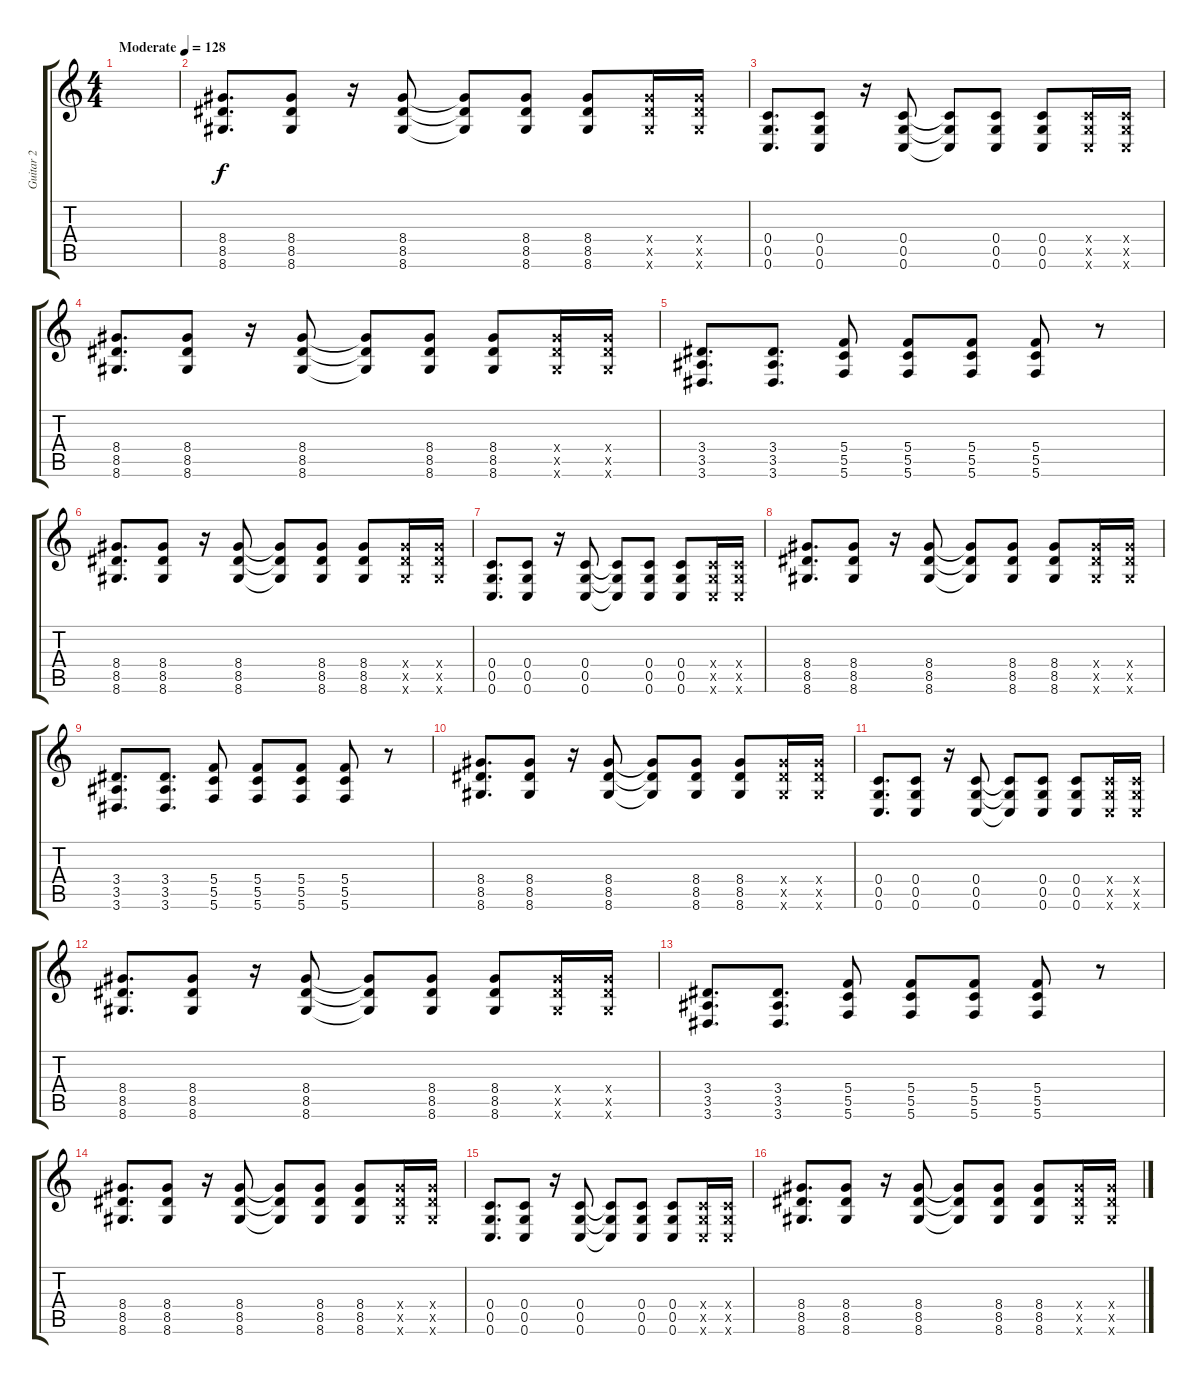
\track ("Guitar 2" "Guitar 2") {instrument distortionguitar}
\staff {score tabs}
\tuning (D4 A3 F3 C3 G2 C2) {hide}
\ts (4 4)
\tempo (128 "Moderate")
\clef g2
\ks c
|
(8.4 8.5 8.6).8{d} (8.4 8.5 8.6).8 r.16 (8.4 8.5 8.6).8 (8.4{t} 8.5{t} 8.6{t}).8 (8.4 8.5 8.6).8 (8.4 8.5 8.6).8 (8.4{x} 8.5{x} 8.6{x}).16 (8.4{x} 8.5{x} 8.6{x}).16 |
(0.4 0.5 0.6).8{d} (0.4 0.5 0.6).8 r.16 (0.4 0.5 0.6).8 (0.4{t} 0.5{t} 0.6{t}).8 (0.4 0.5 0.6).8 (0.4 0.5 0.6).8 (0.4{x} 0.5{x} 0.6{x}).16 (0.4{x} 0.5{x} 0.6{x}).16 |
(8.4 8.5 8.6).8{d} (8.4 8.5 8.6).8 r.16 (8.4 8.5 8.6).8 (8.4{t} 8.5{t} 8.6{t}).8 (8.4 8.5 8.6).8 (8.4 8.5 8.6).8 (8.4{x} 8.5{x} 8.6{x}).16 (8.4{x} 8.5{x} 8.6{x}).16 |
(3.4 3.5 3.6).8{d} (3.4 3.5 3.6).8{d} (5.4 5.5 5.6).8 (5.4 5.5 5.6).8 (5.4 5.5 5.6).8 (5.4 5.5 5.6).8 r.8 |
(8.4 8.5 8.6).8{d} (8.4 8.5 8.6).8 r.16 (8.4 8.5 8.6).8 (8.4{t} 8.5{t} 8.6{t}).8 (8.4 8.5 8.6).8 (8.4 8.5 8.6).8 (8.4{x} 8.5{x} 8.6{x}).16 (8.4{x} 8.5{x} 8.6{x}).16 |
(0.4 0.5 0.6).8{d} (0.4 0.5 0.6).8 r.16 (0.4 0.5 0.6).8 (0.4{t} 0.5{t} 0.6{t}).8 (0.4 0.5 0.6).8 (0.4 0.5 0.6).8 (0.4{x} 0.5{x} 0.6{x}).16 (0.4{x} 0.5{x} 0.6{x}).16 |
(8.4 8.5 8.6).8{d} (8.4 8.5 8.6).8 r.16 (8.4 8.5 8.6).8 (8.4{t} 8.5{t} 8.6{t}).8 (8.4 8.5 8.6).8 (8.4 8.5 8.6).8 (8.4{x} 8.5{x} 8.6{x}).16 (8.4{x} 8.5{x} 8.6{x}).16 |
(3.4 3.5 3.6).8{d} (3.4 3.5 3.6).8{d} (5.4 5.5 5.6).8 (5.4 5.5 5.6).8 (5.4 5.5 5.6).8 (5.4 5.5 5.6).8 r.8 |
(8.4 8.5 8.6).8{d} (8.4 8.5 8.6).8 r.16 (8.4 8.5 8.6).8 (8.4{t} 8.5{t} 8.6{t}).8 (8.4 8.5 8.6).8 (8.4 8.5 8.6).8 (8.4{x} 8.5{x} 8.6{x}).16 (8.4{x} 8.5{x} 8.6{x}).16 |
(0.4 0.5 0.6).8{d} (0.4 0.5 0.6).8 r.16 (0.4 0.5 0.6).8 (0.4{t} 0.5{t} 0.6{t}).8 (0.4 0.5 0.6).8 (0.4 0.5 0.6).8 (0.4{x} 0.5{x} 0.6{x}).16 (0.4{x} 0.5{x} 0.6{x}).16 |
(8.4 8.5 8.6).8{d} (8.4 8.5 8.6).8 r.16 (8.4 8.5 8.6).8 (8.4{t} 8.5{t} 8.6{t}).8 (8.4 8.5 8.6).8 (8.4 8.5 8.6).8 (8.4{x} 8.5{x} 8.6{x}).16 (8.4{x} 8.5{x} 8.6{x}).16 |
(3.4 3.5 3.6).8{d} (3.4 3.5 3.6).8{d} (5.4 5.5 5.6).8 (5.4 5.5 5.6).8 (5.4 5.5 5.6).8 (5.4 5.5 5.6).8 r.8 |
(8.4 8.5 8.6).8{d} (8.4 8.5 8.6).8 r.16 (8.4 8.5 8.6).8 (8.4{t} 8.5{t} 8.6{t}).8 (8.4 8.5 8.6).8 (8.4 8.5 8.6).8 (8.4{x} 8.5{x} 8.6{x}).16 (8.4{x} 8.5{x} 8.6{x}).16 |
(0.4 0.5 0.6).8{d} (0.4 0.5 0.6).8 r.16 (0.4 0.5 0.6).8 (0.4{t} 0.5{t} 0.6{t}).8 (0.4 0.5 0.6).8 (0.4 0.5 0.6).8 (0.4{x} 0.5{x} 0.6{x}).16 (0.4{x} 0.5{x} 0.6{x}).16 |
(8.4 8.5 8.6).8{d} (8.4 8.5 8.6).8 r.16 (8.4 8.5 8.6).8 (8.4{t} 8.5{t} 8.6{t}).8 (8.4 8.5 8.6).8 (8.4 8.5 8.6).8 (8.4{x} 8.5{x} 8.6{x}).16 (8.4{x} 8.5{x} 8.6{x}).16
